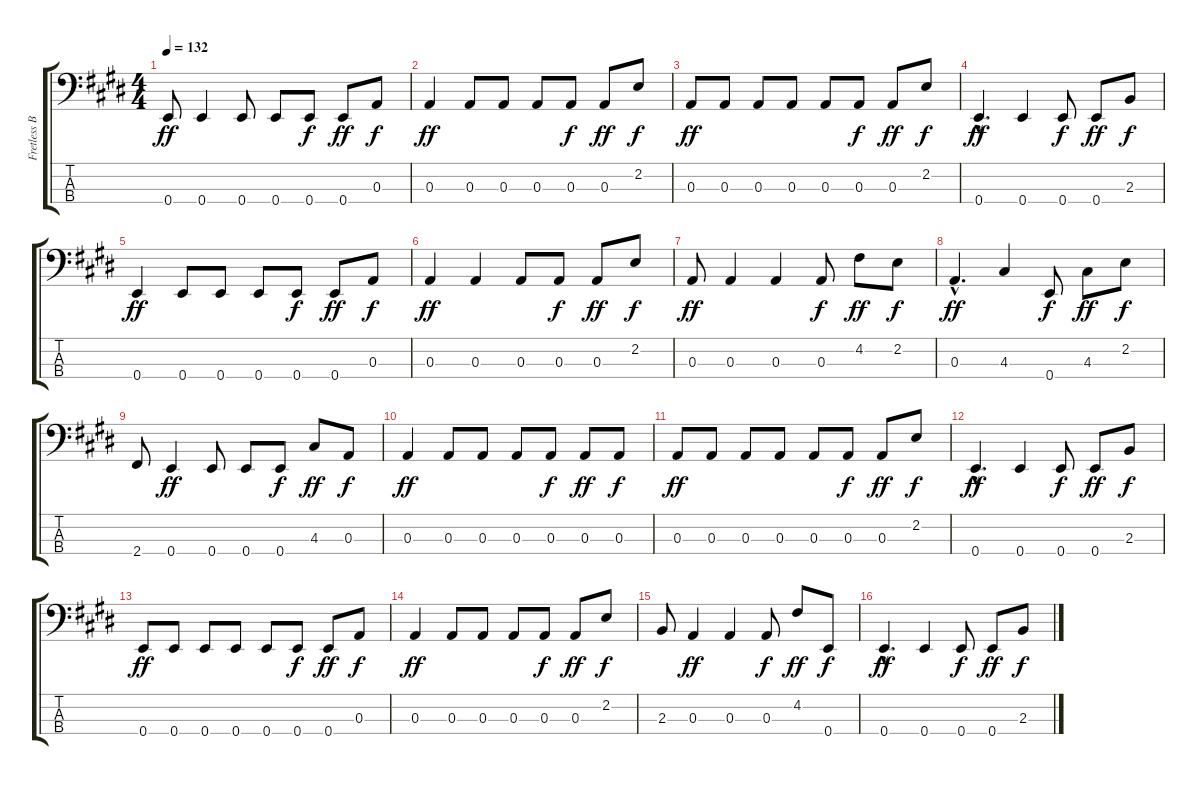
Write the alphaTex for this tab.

\track ("Fretless Bass" "Fretless B") {instrument electricbassfinger}
\staff {score tabs}
\tuning (G2 D2 A1 E1) {hide}
\ts (4 4)
\tempo 132
\clef f4
\ks e
0.4.8{dy ff} 0.4.4 0.4.8 0.4.8 0.4.8{dy f} 0.4.8{dy ff} 0.3.8{dy f} |
0.3.4{dy ff} 0.3.8 0.3.8 0.3.8 0.3.8{dy f} 0.3.8{dy ff} 2.2.8{dy f} |
0.3.8{dy ff} 0.3.8 0.3.8 0.3.8 0.3.8 0.3.8{dy f} 0.3.8{dy ff} 2.2.8{dy f} |
0.4{hac}.4{d dy ff} 0.4.4 0.4.8{dy f} 0.4.8{dy ff} 2.3.8{dy f} |
0.4.4{dy ff} 0.4.8 0.4.8 0.4.8 0.4.8{dy f} 0.4.8{dy ff} 0.3.8{dy f} |
0.3.4{dy ff} 0.3.4 0.3.8 0.3.8{dy f} 0.3.8{dy ff} 2.2.8{dy f} |
0.3.8{dy ff} 0.3.4 0.3.4 0.3.8{dy f} 4.2.8{dy ff} 2.2.8{dy f} |
0.3{hac}.4{d dy ff} 4.3.4 0.4.8{dy f} 4.3.8{dy ff} 2.2.8{dy f} |
2.4.8 0.4.4{dy ff} 0.4.8 0.4.8 0.4.8{dy f} 4.3.8{dy ff} 0.3.8{dy f} |
0.3.4{dy ff} 0.3.8 0.3.8 0.3.8 0.3.8{dy f} 0.3.8{dy ff} 0.3.8{dy f} |
0.3.8{dy ff} 0.3.8 0.3.8 0.3.8 0.3.8 0.3.8{dy f} 0.3.8{dy ff} 2.2.8{dy f} |
0.4{hac}.4{d dy ff} 0.4.4 0.4.8{dy f} 0.4.8{dy ff} 2.3.8{dy f} |
0.4.8{dy ff} 0.4.8 0.4.8 0.4.8 0.4.8 0.4.8{dy f} 0.4.8{dy ff} 0.3.8{dy f} |
0.3.4{dy ff} 0.3.8 0.3.8 0.3.8 0.3.8{dy f} 0.3.8{dy ff} 2.2.8{dy f} |
2.3.8 0.3.4{dy ff} 0.3.4 0.3.8{dy f} 4.2.8{dy ff} 0.4.8{dy f} |
0.4{hac}.4{d dy ff} 0.4.4 0.4.8{dy f} 0.4.8{dy ff} 2.3.8{dy f}
